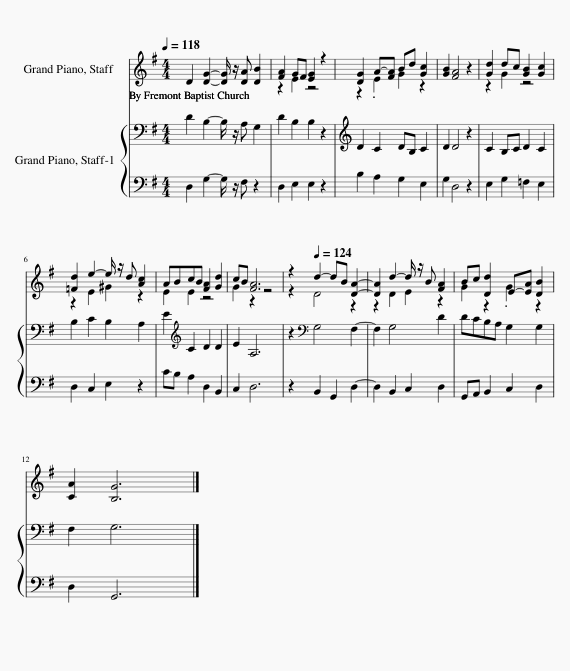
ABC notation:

X:1
%%score ( 1 2 ) { 3 | 4 }
L:1/8
Q:1/4=118
M:4/4
I:linebreak $
K:G
V:1 treble
V:2 treble
V:3 bass
V:4 bass
V:1
 D2 [DG]2- [DG]/ z/ [DA] [DB]2 | [FA]2 GF [EG]2 z2 | [DG]2 A-[FA] Bd [Gc]2 | [GB]2 [FA]4 z2 | [Gd]2 dc [GB]2 [Gc]2 |$ %5
 [=Fd]2 e2- e/ z/ d [Ac]2 | ABcB [FA]2 [Gd]2 | cB [FA]6 | z2[Q:1/4=124] d2- dB [DA]2- | [DA]2 d2- d/ z/ B [FA]2 | %10
 Bc [Dd]2 E-[EA] [DB]2 |$ [CA]2 [B,G]6 |] %12
V:2
 x8 | z2 E2 z4 | z2 .E2 G2 z2 | x8 | z2 G2 z4 |$ %5
 z2 E2 ^G2 z2 | E2 E2 z4 | G2 z2 z4 | z2 D4 z2 | z2 D2 E2 z2 | %10
 G2 z2 .G2 z2 |$ x8 |] %12
V:3
 D2 B,2- B,/ z/ A, G,2 | D2 B,2 B,2 z2 | D2 C2 DB, C2 | D2 D4 z2 | C2 B,C D2 C2 |$ %5
 B,2 C2 B,2 A,2 | E2[K:treble] C2 D2 D2 | E2 A,6 | z2[K:bass] G,4 F,2- | F,2 G,4 D2 | %10
 DCB,A, G,2 G,2 |$ F,2 G,6 |] %12
V:4
 D,2 G,2- G,/ z/ F, z2 | D,2 E,2 E,2 z2 | B,2 A,2 G,2 E,2 | G,2 D,4 z2 | E,2 G,2 =F,2 E,2 |$ %5
 D,2 C,2 E,2 z2 | CB, A,2 D,2 B,,2 | C,2 D,6 | z2 B,,2 G,,2 D,2- | D,2 B,,2 C,2 D,2 | %10
 G,,A,, B,,2 C,2 D,2 |$ D,2 G,,6 |] %12
